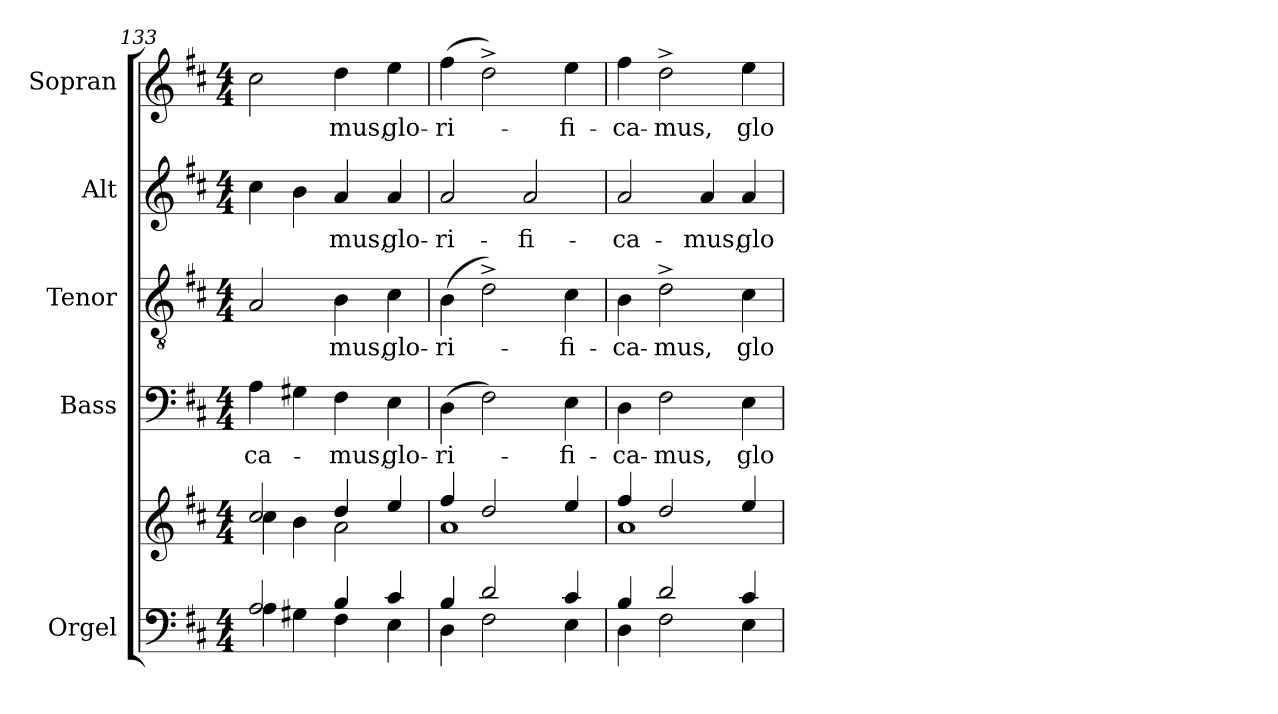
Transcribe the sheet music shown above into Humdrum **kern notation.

**kern	**kern	**kern	**text	**kern	**text	**kern	**text	**kern	**text
*part5	*part5	*part4	*part4	*part3	*part3	*part2	*part2	*part1	*part1
*staff6	*staff5	*staff4	*staff4	*staff3	*staff3	*staff2	*staff2	*staff1	*staff1
*I"Orgel	*	*I"Bass	*	*I"Tenor	*	*I"Alt	*	*I"Sopran	*
*I'Org.	*	*I'B	*	*I'T	*	*I'A	*	*I'S	*
*clefF4	*clefG2	*clefF4	*	*clefGv2	*	*clefG2	*	*clefG2	*
*k[f#c#]	*k[f#c#]	*k[f#c#]	*	*k[f#c#]	*	*k[f#c#]	*	*k[f#c#]	*
*D:	*D:	*D:	*	*D:	*	*D:	*	*D:	*
*M4/4	*M4/4	*M4/4	*	*M4/4	*	*M4/4	*	*M4/4	*
=133	=133	=133	=133	=133	=133	=133	=133	=133	=133
*^	*^	*	*	*	*	*	*	*	*
!	!	!	!	!	!LO:LY:b	!	!	!	!	!	!
2A/	4A\	2cc#/	4cc#\	4A\	-ca-	2A/	.	4cc#\	.	2cc#\	.
.	4G#X\	.	4b\	4G#X\	.	.	.	4b\	.	.	.
!	!	!	!	!	!LO:LY:b	!	!LO:LY:b	!	!LO:LY:b	!	!LO:LY:b
4B/	4F#\	4dd/	2a\	4F#\	-mus,	4B\	-mus,	4a/	-mus,	4dd\	-mus,
!	!	!	!	!	!LO:LY:b	!	!LO:LY:b	!	!LO:LY:b	!	!LO:LY:b
4c#/	4E\	4ee/	.	4E\	glo-	4c#\	glo-	4a/	glo-	4ee\	glo-
=134	=134	=134	=134	=134	=134	=134	=134	=134	=134	=134	=134
!	!	!	!	!	!LO:LY:b	!	!LO:LY:b	!	!LO:LY:b	!	!LO:LY:b
4B/	4D\	4ff#/	1a	(>4D\	-ri-	(>4B\	-ri-	2a/	-ri-	(>4ff#\	-ri-
2d/	2F#\	2dd/	.	2F#\)	.	2d^>\)	.	.	.	2dd^>\)	.
!	!	!	!	!	!	!	!	!	!LO:LY:b	!	!
.	.	.	.	.	.	.	.	2a/	-fi-	.	.
!	!	!	!	!	!LO:LY:b	!	!LO:LY:b	!	!	!	!LO:LY:b
4c#/	4E\	4ee/	.	4E\	-fi-	4c#\	-fi-	.	.	4ee\	-fi-
=135	=135	=135	=135	=135	=135	=135	=135	=135	=135	=135	=135
!	!	!	!	!	!LO:LY:b	!	!LO:LY:b	!	!LO:LY:b	!	!LO:LY:b
4B/	4D\	4ff#/	1a	4D\	-ca-	4B\	-ca-	2a/	-ca-	4ff#\	-ca-
!	!	!	!	!	!LO:LY:b	!	!LO:LY:b	!	!	!	!LO:LY:b
2d/	2F#\	2dd/	.	2F#\	-mus,	2d^>\	-mus,	.	.	2dd^>\	-mus,
!	!	!	!	!	!	!	!	!	!LO:LY:b	!	!
.	.	.	.	.	.	.	.	4a/	-mus,	.	.
!	!	!	!	!	!LO:LY:b	!	!LO:LY:b	!	!LO:LY:b	!	!LO:LY:b
4c#/	4E\	4ee/	.	4E\	glo-	4c#\	glo-	4a/	glo-	4ee\	glo-
*v	*v	*	*	*	*	*	*	*	*	*	*
*	*v	*v	*	*	*	*	*	*	*	*
=	=	=	=	=	=	=	=	=	=
*-	*-	*-	*-	*-	*-	*-	*-	*-	*-
